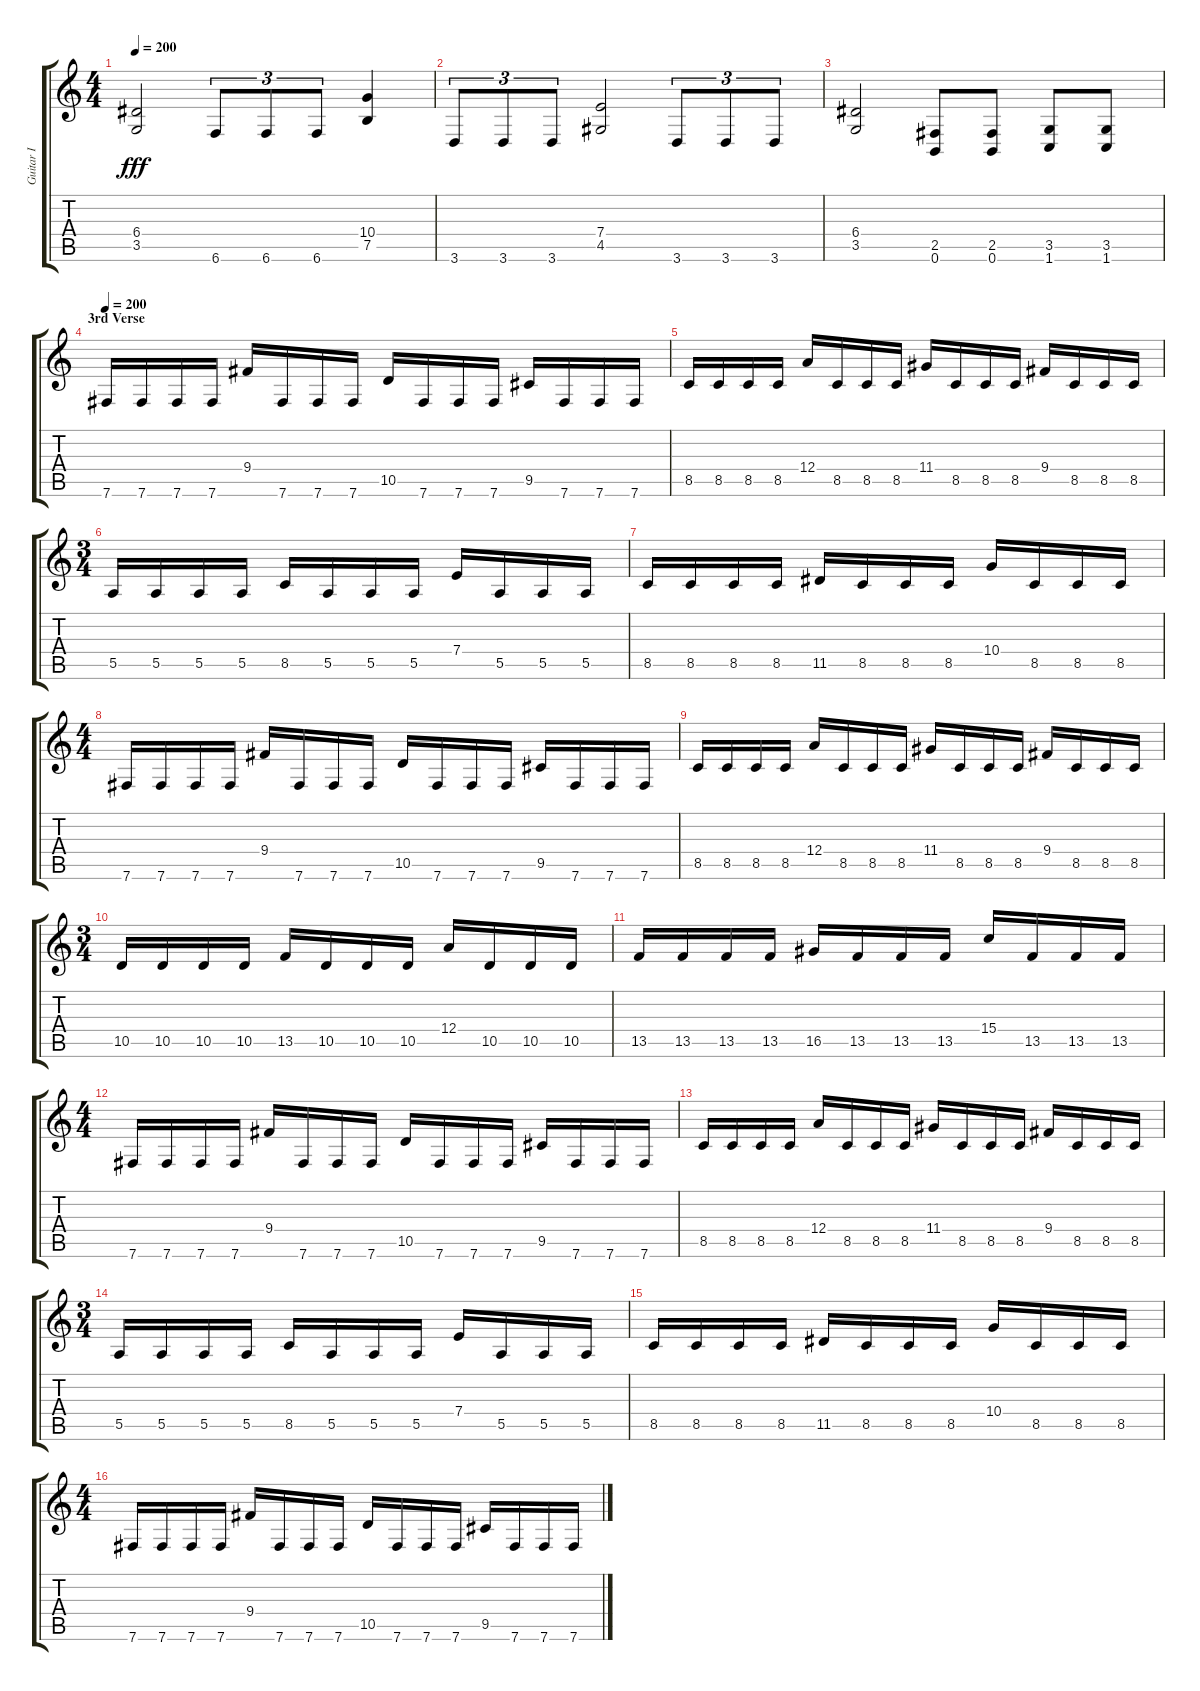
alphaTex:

\track ("Guitar I" "Guitar I") {instrument distortionguitar}
\staff {score tabs}
\tuning (B3 Gb3 D3 A2 E2 B1) {hide}
\ts (4 4)
\tempo 200
\clef g2
\ks c
(6.4 3.5).2{dy fff} 6.6.8{tu (3 2)} 6.6.8{tu (3 2)} 6.6.8{tu (3 2)} (10.4 7.5).4 |
3.6.8{tu (3 2)} 3.6.8{tu (3 2)} 3.6.8{tu (3 2)} (7.4 4.5).2 3.6.8{tu (3 2)} 3.6.8{tu (3 2)} 3.6.8{tu (3 2)} |
(6.4 3.5).2 (2.5 0.6).8 (2.5 0.6).8 (3.5 1.6).8 (3.5 1.6).8 |
\section ("" "3rd Verse")
\tempo 200
7.6.16 7.6.16 7.6.16 7.6.16 9.4.16 7.6.16 7.6.16 7.6.16 10.5.16 7.6.16 7.6.16 7.6.16 9.5.16 7.6.16 7.6.16 7.6.16 |
8.5.16 8.5.16 8.5.16 8.5.16 12.4.16 8.5.16 8.5.16 8.5.16 11.4.16 8.5.16 8.5.16 8.5.16 9.4.16 8.5.16 8.5.16 8.5.16 |
\ts (3 4)
5.5.16 5.5.16 5.5.16 5.5.16 8.5.16 5.5.16 5.5.16 5.5.16 7.4.16 5.5.16 5.5.16 5.5.16 |
8.5.16 8.5.16 8.5.16 8.5.16 11.5.16 8.5.16 8.5.16 8.5.16 10.4.16 8.5.16 8.5.16 8.5.16 |
\ts (4 4)
7.6.16 7.6.16 7.6.16 7.6.16 9.4.16 7.6.16 7.6.16 7.6.16 10.5.16 7.6.16 7.6.16 7.6.16 9.5.16 7.6.16 7.6.16 7.6.16 |
8.5.16 8.5.16 8.5.16 8.5.16 12.4.16 8.5.16 8.5.16 8.5.16 11.4.16 8.5.16 8.5.16 8.5.16 9.4.16 8.5.16 8.5.16 8.5.16 |
\ts (3 4)
10.5.16 10.5.16 10.5.16 10.5.16 13.5.16 10.5.16 10.5.16 10.5.16 12.4.16 10.5.16 10.5.16 10.5.16 |
13.5.16 13.5.16 13.5.16 13.5.16 16.5.16 13.5.16 13.5.16 13.5.16 15.4.16 13.5.16 13.5.16 13.5.16 |
\ts (4 4)
7.6.16 7.6.16 7.6.16 7.6.16 9.4.16 7.6.16 7.6.16 7.6.16 10.5.16 7.6.16 7.6.16 7.6.16 9.5.16 7.6.16 7.6.16 7.6.16 |
8.5.16 8.5.16 8.5.16 8.5.16 12.4.16 8.5.16 8.5.16 8.5.16 11.4.16 8.5.16 8.5.16 8.5.16 9.4.16 8.5.16 8.5.16 8.5.16 |
\ts (3 4)
5.5.16 5.5.16 5.5.16 5.5.16 8.5.16 5.5.16 5.5.16 5.5.16 7.4.16 5.5.16 5.5.16 5.5.16 |
8.5.16 8.5.16 8.5.16 8.5.16 11.5.16 8.5.16 8.5.16 8.5.16 10.4.16 8.5.16 8.5.16 8.5.16 |
\ts (4 4)
7.6.16 7.6.16 7.6.16 7.6.16 9.4.16 7.6.16 7.6.16 7.6.16 10.5.16 7.6.16 7.6.16 7.6.16 9.5.16 7.6.16 7.6.16 7.6.16
